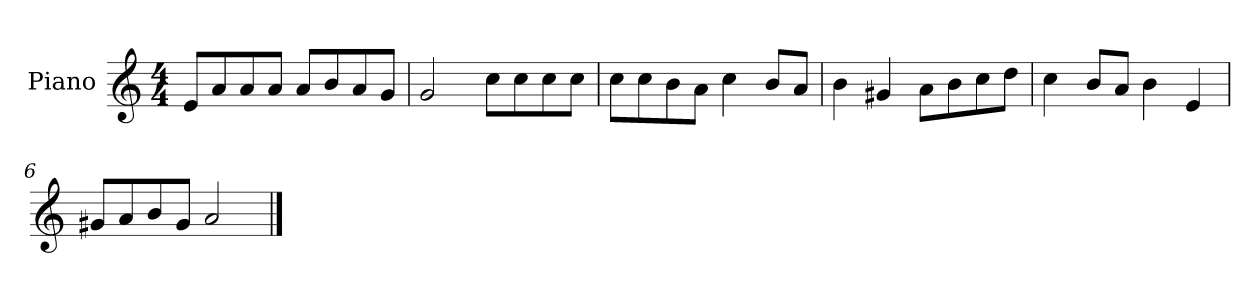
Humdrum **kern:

**kern
*part1
*staff1
*I"Piano
*I'P-no
*clefG2
*k[]
*M4/4
*MM90
=1
8e/L
8a/
8a/
8a/J
8a/L
8b/
8a/
8g/J
=2
2g/
8cc\L
8cc\
8cc\
8cc\J
=3
8cc\L
8cc\
8b\
8a\J
4cc\
8b/L
8a/J
=4
4b\
4g#X/
8a\L
8b\
8cc\
8dd\J
=5
4cc\
8b/L
8a/J
4b\
4e/
=6
8g#X/L
8a/
8b/
8g#/J
2a/
==
*-
